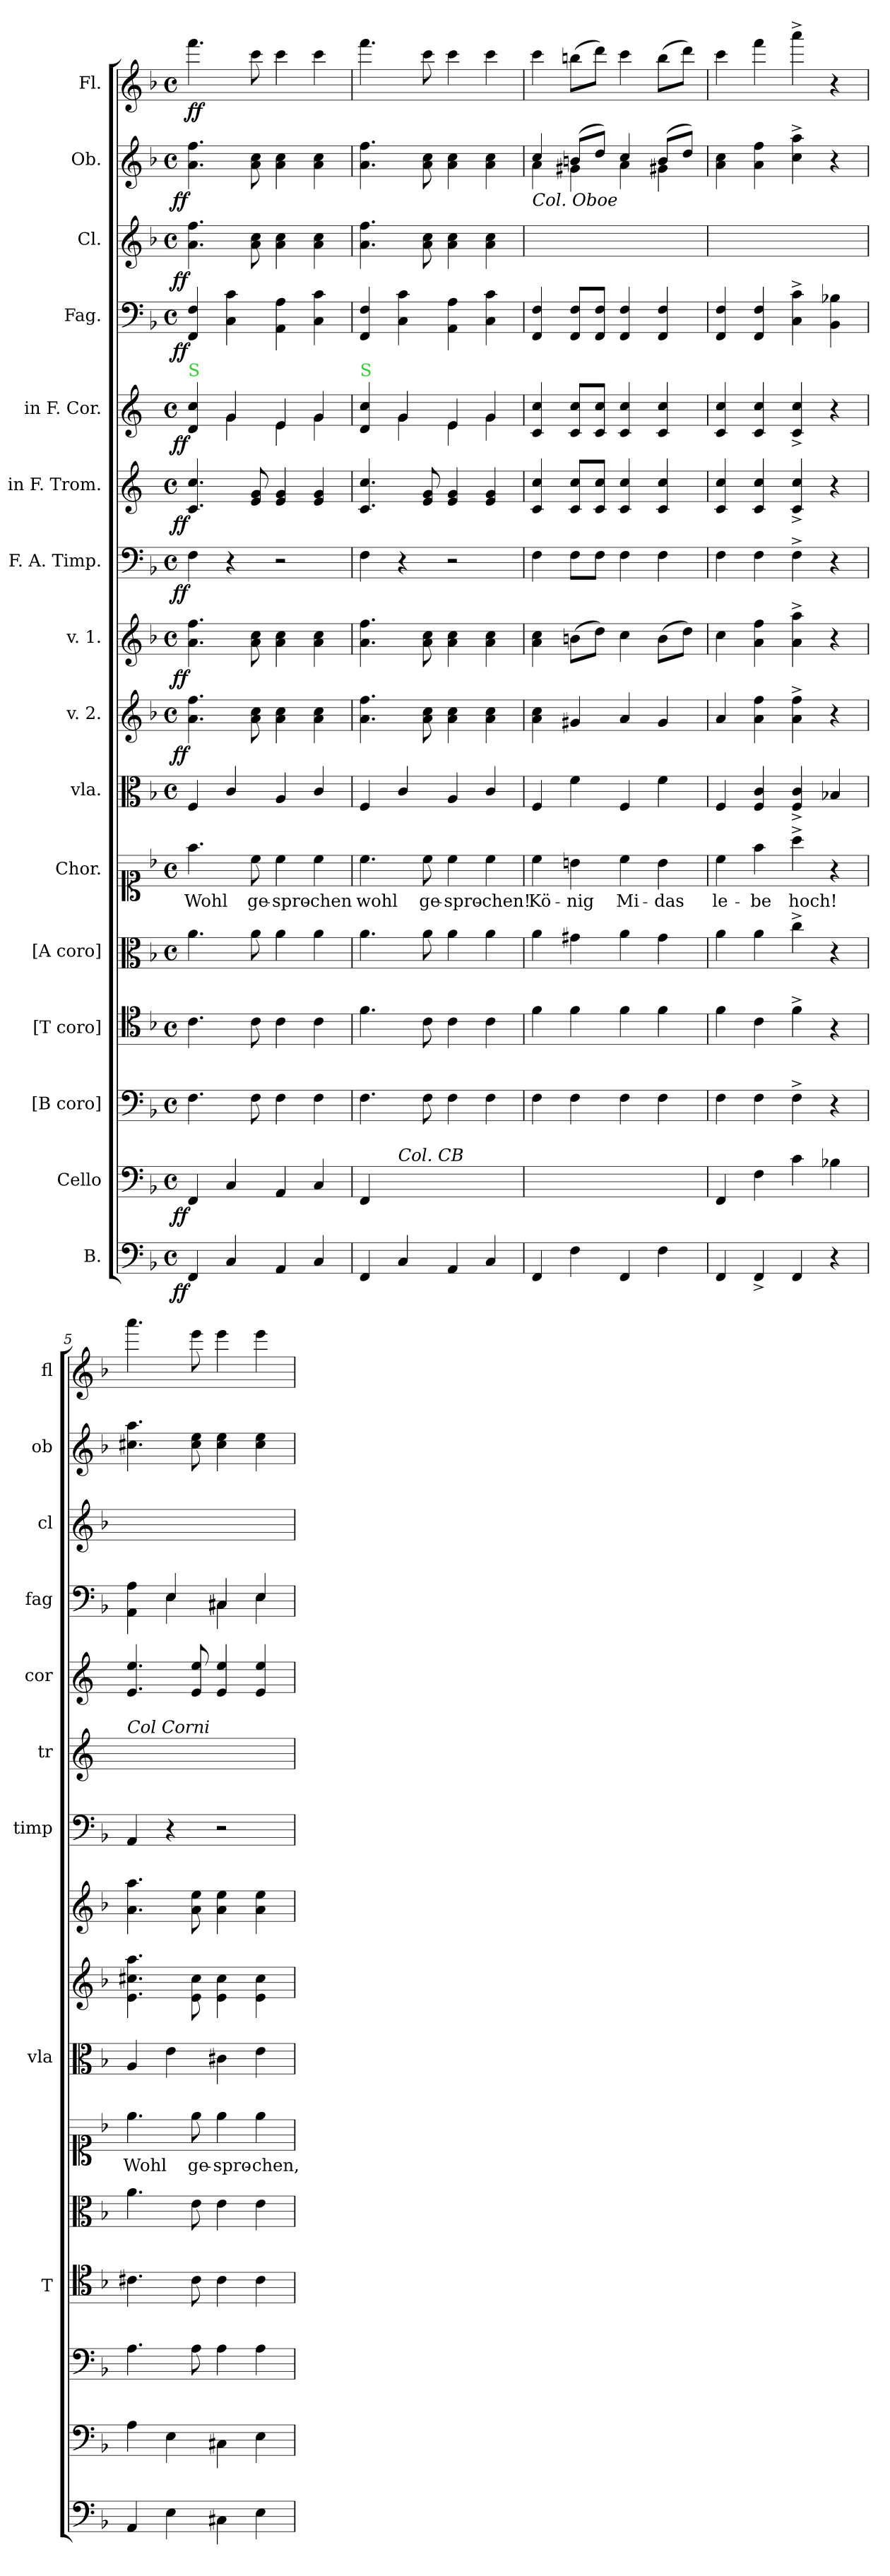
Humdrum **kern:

**kern	**dynam	**kern	**dynam	**kern	**kern	**kern	**kern	**text	**kern	**kern	**dynam	**kern	**dynam	**kern	**dynam	**kern	**dynam	**kern	**dynam	**kern	**dynam	**kern	**dynam	**kern	**dynam	**kern	**dynam
*part16	*part16	*part15	*part15	*part14	*part13	*part12	*part11	*part11	*part10	*part9	*part9	*part8	*part8	*part7	*part7	*part6	*part6	*part5	*part5	*part4	*part4	*part3	*part3	*part2	*part2	*part1	*part1
*staff16	*staff16	*staff15	*staff15	*staff14	*staff13	*staff12	*staff11	*staff11	*staff10	*staff9	*staff9	*staff8	*staff8	*staff7	*staff7	*staff6	*staff6	*staff5	*staff5	*staff4	*staff4	*staff3	*staff3	*staff2	*staff2	*staff1	*staff1
*I"B.	*	*I"Cello	*	*I"[B coro]	*I"[T coro]	*I"[A coro]	*I"Chor.	*	*I"vla.	*I"v. 2.	*	*I"v. 1.	*	*I"F. A. Timp.	*	*I"in F. Trom.	*	*I"in F. Cor.	*	*I"Fag.	*	*I"Cl.	*	*I"Ob.	*	*I"Fl.	*
*	*	*	*	*	*I'T	*	*	*	*I'vla	*	*	*	*	*I'timp	*	*I'tr	*	*I'cor	*	*I'fag	*	*I'cl	*	*I'ob	*	*I'fl	*
*clefF4	*	*clefF4	*	*clefF4	*clefC4	*clefC3	*clefC1	*	*clefC3	*clefG2	*	*clefG2	*	*clefF4	*	*clefG2	*	*clefG2	*	*clefF4	*	*clefG2	*	*clefG2	*	*clefG2	*
*	*	*	*	*	*	*	*	*	*	*	*	*	*	*	*	*ITrd-3c-5	*	*ITrd4c7	*	*	*	*	*	*	*	*	*
*k[b-]	*	*k[b-]	*	*k[b-]	*k[b-]	*k[b-]	*k[b-]	*	*k[b-]	*k[b-]	*	*k[b-]	*	*k[b-]	*	*k[b-]	*	*k[b-]	*	*k[b-]	*	*k[b-]	*	*k[b-]	*	*k[b-]	*
*M4/4	*	*M4/4	*	*M4/4	*M4/4	*M4/4	*M4/4	*	*M4/4	*M4/4	*	*M4/4	*	*M4/4	*	*M4/4	*	*M4/4	*	*M4/4	*	*M4/4	*	*M4/4	*	*M4/4	*
*met(c)	*	*met(c)	*	*met(c)	*met(c)	*met(c)	*met(c)	*	*met(c)	*met(c)	*	*met(c)	*	*met(c)	*	*met(c)	*	*met(c)	*	*met(c)	*	*met(c)	*	*met(c)	*	*met(c)	*
=1	=1	=1	=1	=1	=1	=1	=1	=1	=1	=1	=1	=1	=1	=1	=1	=1	=1	=1	=1	=1	=1	=1	=1	=1	=1	=1	=1
*	*	*	*	*	*	*	*	*	*	*	*	*	*	*	*	*	*	*^	*	*	*	*	*	*	*	*	*
!	!	!	!	!	!	!	!	!	!	!	!	!	!	!	!	!	!	!LO:TX:a:color=limegreen:t=S	!	!	!	!	!	!	!	!	!	!
!	!LO:DY:b:rj	!	!LO:DY:b:rj	!	!	!	!	!	!	!	!LO:DY:b:rj	!	!LO:DY:b:rj	!	!LO:DY:b:rj	!	!LO:DY:b:rj	!	!	!LO:DY:b:rj	!	!LO:DY:b:rj	!	!LO:DY:b:rj	!	!LO:DY:b:rj	!	!
4FF/	ff	4FF/	ff	4.F\	4.c\	4.a\	4.ff\	Wohl	4F/	4.a\ 4.ff\	ff	4.a\ 4.ff\	ff	4F\	ff	4.f/ 4.ff/	ff	4G/ 4f/	4ryy	ff	4FF/ 4F/	ff	4.a\ 4.ff\	ff	4.a\ 4.ff\	ff	4.fff\	ff
4C/	.	4C/	.	.	.	.	.	.	4c/	.	.	.	.	4r	.	.	.	4c/	4c\	.	4C\ 4c\	.	.	.	.	.	.	.
.	.	.	.	8F\	8c\	8a\	8cc\	ge-	.	8a\ 8cc\	.	8a\ 8cc\	.	.	.	8a/ 8cc/	.	.	.	.	.	.	8a\ 8cc\	.	8a\ 8cc\	.	8ccc\	.
4AA/	.	4AA/	.	4F\	4c\	4a\	4cc\	-spro-	4A/	4a\ 4cc\	.	4a\ 4cc\	.	2r	.	4a/ 4cc/	.	4A/	4A\	.	4AA\ 4A\	.	4a\ 4cc\	.	4a\ 4cc\	.	4ccc\	.
4C/	.	4C/	.	4F\	4c\	4a\	4cc\	-chen	4c/	4a\ 4cc\	.	4a\ 4cc\	.	.	.	4a/ 4cc/	.	4c/	4c\	.	4C\ 4c\	.	4a\ 4cc\	.	4a\ 4cc\	.	4ccc\	.
=2	=2	=2	=2	=2	=2	=2	=2	=2	=2	=2	=2	=2	=2	=2	=2	=2	=2	=2	=2	=2	=2	=2	=2	=2	=2	=2	=2	=2
!	!	!	!	!	!	!	!	!	!	!	!	!	!	!	!	!	!	!LO:TX:a:color=limegreen:t=S	!	!	!	!	!	!	!	!	!	!
4FF/	.	4FF/	.	4.F\	4.f\	4.a\	4.cc\	wohl	4F/	4.a\ 4.ff\	.	4.a\ 4.ff\	.	4F\	.	4.f/ 4.ff/	.	4G/ 4f/	4ryy	.	4FF/ 4F/	.	4.a\ 4.ff\	.	4.a\ 4.ff\	.	4.fff\	.
!	!	!LO:TX:a:i:t=Col. CB	!	!	!	!	!	!	!	!	!	!	!	!	!	!	!	!	!	!	!	!	!	!	!	!	!	!
4C/	.	4C/yy	.	.	.	.	.	.	4c/	.	.	.	.	4r	.	.	.	4c/	4c\	.	4C\ 4c\	.	.	.	.	.	.	.
.	.	.	.	8F\	8c\	8a\	8cc\	ge-	.	8a\ 8cc\	.	8a\ 8cc\	.	.	.	8a/ 8cc/	.	.	.	.	.	.	8a\ 8cc\	.	8a\ 8cc\	.	8ccc\	.
4AA/	.	4AA/yy	.	4F\	4c\	4a\	4cc\	-spro-	4A/	4a\ 4cc\	.	4a\ 4cc\	.	2r	.	4a/ 4cc/	.	4A/	4A\	.	4AA\ 4A\	.	4a\ 4cc\	.	4a\ 4cc\	.	4ccc\	.
4C/	.	4C/yy	.	4F\	4c\	4a\	4cc\	-chen!	4c/	4a\ 4cc\	.	4a\ 4cc\	.	.	.	4a/ 4cc/	.	4c/	4c\	.	4C\ 4c\	.	4a\ 4cc\	.	4a\ 4cc\	.	4ccc\	.
=3	=3	=3	=3	=3	=3	=3	=3	=3	=3	=3	=3	=3	=3	=3	=3	=3	=3	=3	=3	=3	=3	=3	=3	=3	=3	=3	=3	=3
*	*	*	*	*	*	*	*	*	*	*	*	*	*	*	*	*	*	*	*	*	*	*	*^	*	*^	*	*	*
!	!	!	!	!	!	!	!	!	!	!	!	!	!	!	!	!	!	!	!	!	!	!	!LO:TX:a:i:t=Col. Oboe	!	!	!	!	!	!	!
*	*	*	*	*	*	*	*	*	*	*	*	*	*	*	*	*	*	*v	*v	*	*	*	*	*	*	*	*	*	*	*
4FF/	.	4FF/yy	.	4F\	4f\	4a\	4cc\	Kö-	4F/	4a\ 4cc\	.	4a\ 4cc\	.	4F\	.	4f/ 4ff/	.	4F/ 4f/	.	4FF/ 4F/	.	4cc/yy	4a\yy	.	4cc/	4a\	.	4ccc\	.
4F\	.	4F\yy	.	4F\	4f\	4g#X\	4bn\	-nig	4f\	4g#X/	.	(>8bn\L	.	8F\L	.	8f/ 8ff/L	.	8F/ 8f/L	.	8FF/ 8F/L	.	(8bn/Lyy	4g#X\yy	.	(>8bn/L	4g#X\	.	(>8bbn\L	.
.	.	.	.	.	.	.	.	.	.	.	.	8dd\J)	.	8F\J	.	8f/ 8ff/J	.	8F/ 8f/J	.	8FF/ 8F/J	.	8dd/Jyy)	.	.	8dd/J)	.	.	8ddd\J)	.
4FF/	.	4FF/yy	.	4F\	4f\	4a\	4cc\	Mi-	4F/	4a/	.	4cc\	.	4F\	.	4f/ 4ff/	.	4F/ 4f/	.	4FF/ 4F/	.	4cc/yy	4a\yy	.	4cc/	4a\	.	4ccc\	.
4F\	.	4F\yy	.	4F\	4f\	4g#\	4b\	-das	4f\	4g#/	.	(>8b\L	.	4F\	.	4f/ 4ff/	.	4F/ 4f/	.	4FF/ 4F/	.	8b/Lyy	4g#X\yy	.	(>8b/L	4g#X\	.	(>8bb\L	.
.	.	.	.	.	.	.	.	.	.	.	.	8dd\J)	.	.	.	.	.	.	.	.	.	8dd/Jyy	.	.	8dd/J)	.	.	8ddd\J)	.
*	*	*	*	*	*	*	*	*	*	*	*	*	*	*	*	*	*	*	*	*	*	*v	*v	*	*	*	*	*	*
*	*	*	*	*	*	*	*	*	*	*	*	*	*	*	*	*	*	*	*	*	*	*	*	*v	*v	*	*	*
=4	=4	=4	=4	=4	=4	=4	=4	=4	=4	=4	=4	=4	=4	=4	=4	=4	=4	=4	=4	=4	=4	=4	=4	=4	=4	=4	=4
4FF/	.	4FF/	.	4F\	4f\	4a\	4cc\	le-	4F/	4a/	.	4cc\	.	4F\	.	4f/ 4ff/	.	4F/ 4f/	.	4FF/ 4F/	.	4ayy\ 4ccyy\	.	4a\ 4cc\	.	4ccc\	.
4FF^</	.	4F\	.	4F\	4c\	4a\	4ff\	-be	4F/ 4c/	4a\ 4ff\	.	4a\ 4ff\	.	4F\	.	4f/ 4ff/	.	4F/ 4f/	.	4FF/ 4F/	.	4ayy\ 4ffyy\	.	4a\ 4ff\	.	4fff\	.
4FF/	.	4c\	.	4F^<\	4f^<\	4cc^<\	4aa^<\	hoch!	4F^</ 4c^</	4a^<\ 4ff^<\	.	4a^<\ 4aa^<\	.	4F^>\	.	4f^</ 4ff^</	.	4F^</ 4f^</	.	4C^>\ 4c^>\	.	4ccyy^<\ 4aayy^<\	.	4cc^<\ 4aa^<\	.	4aaa^<\	.
4r	.	4B-X\	.	4r	4r	4r	4r	.	4B-X/	4r	.	4r	.	4r	.	4r	.	4r	.	4BB-\ 4B-X\	.	4ryy	.	4r	.	4r	.
=5	=5	=5	=5	=5	=5	=5	=5	=5	=5	=5	=5	=5	=5	=5	=5	=5	=5	=5	=5	=5	=5	=5	=5	=5	=5	=5	=5
*	*	*	*	*	*	*	*	*	*	*	*	*	*	*	*	*	*	*	*	*^	*	*	*	*	*	*	*
!	!	!	!	!	!	!	!	!	!	!	!	!	!	!	!	!LO:TX:a:i:t=Col Corni	!	!	!	!	!	!	!	!	!	!	!	!
4AA/	.	4A\	.	4.A\	4.c#X\	4.a\	4.ee\	Wohl	4A/	4.e\ 4.cc#X\ 4.aa\	.	4.a\ 4.aa\	.	4AA/	.	4.ayy/ 4.aayy/	.	4.A/ 4.a/	.	4AA\ 4A\	4ryy	.	4.cc#Xyy\ 4.aayy\	.	4.cc#X\ 4.aa\	.	4.aaa\	.
4E\	.	4E\	.	.	.	.	.	.	4e\	.	.	.	.	4r	.	.	.	.	.	4E/	4E\	.	.	.	.	.	.	.
.	.	.	.	8A\	8c#\	8e\	8ee\	ge-	.	8e\ 8cc#\	.	8a\ 8ee\	.	.	.	8ayy/ 8aayy/	.	8A/ 8a/	.	.	.	.	8cc#yy\ 8eeyy\	.	8cc#\ 8ee\	.	8eee\	.
4C#X\	.	4C#X\	.	4A\	4c#\	4e\	4ee\	-spro-	4c#X\	4e\ 4cc#\	.	4a\ 4ee\	.	2r	.	4ayy/ 4aayy/	.	4A/ 4a/	.	4C#X/	4C#X\	.	4cc#yy\ 4eeyy\	.	4cc#\ 4ee\	.	4eee\	.
4E\	.	4E\	.	4A\	4c#\	4e\	4ee\	-chen,	4e\	4e\ 4cc#\	.	4a\ 4ee\	.	.	.	4ayy/ 4aayy/	.	4A/ 4a/	.	4E/	4E\	.	4cc#yy\ 4eeyy\	.	4cc#\ 4ee\	.	4eee\	.
*	*	*	*	*	*	*	*	*	*	*	*	*	*	*	*	*	*	*	*	*v	*v	*	*	*	*	*	*	*
=	=	=	=	=	=	=	=	=	=	=	=	=	=	=	=	=	=	=	=	=	=	=	=	=	=	=	=
*-	*-	*-	*-	*-	*-	*-	*-	*-	*-	*-	*-	*-	*-	*-	*-	*-	*-	*-	*-	*-	*-	*-	*-	*-	*-	*-	*-
